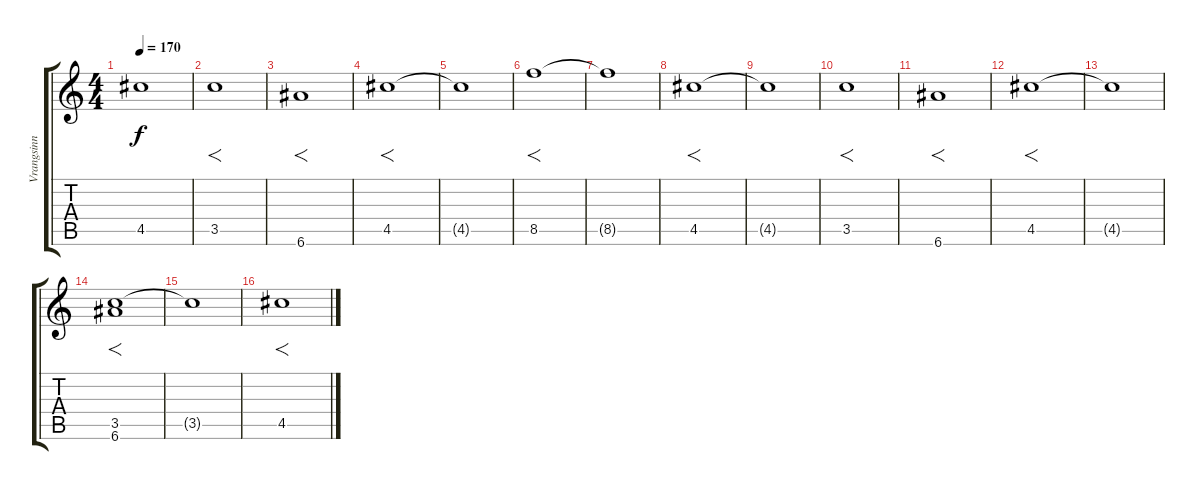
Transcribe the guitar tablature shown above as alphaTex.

\track ("Vrangsinn - Synth + Sound FX" "Vrangsinn ") {instrument guitarharmonics}
\staff {score tabs}
\tuning (E5 B4 G4 D4 A3 E3) {hide}
\ts (4 4)
\tempo 170
\clef g2
\ks c
4.5{t}.1{dy f} |
3.5.1{f} |
6.6.1{f} |
4.5.1{f} |
4.5{t}.1 |
8.5.1{f} |
8.5{t}.1 |
4.5.1{f} |
4.5{t}.1 |
3.5.1{f} |
6.6.1{f} |
4.5.1{f} |
4.5{t}.1 |
(3.5 6.6).1{f} |
3.5{t}.1 |
4.5.1{f}
